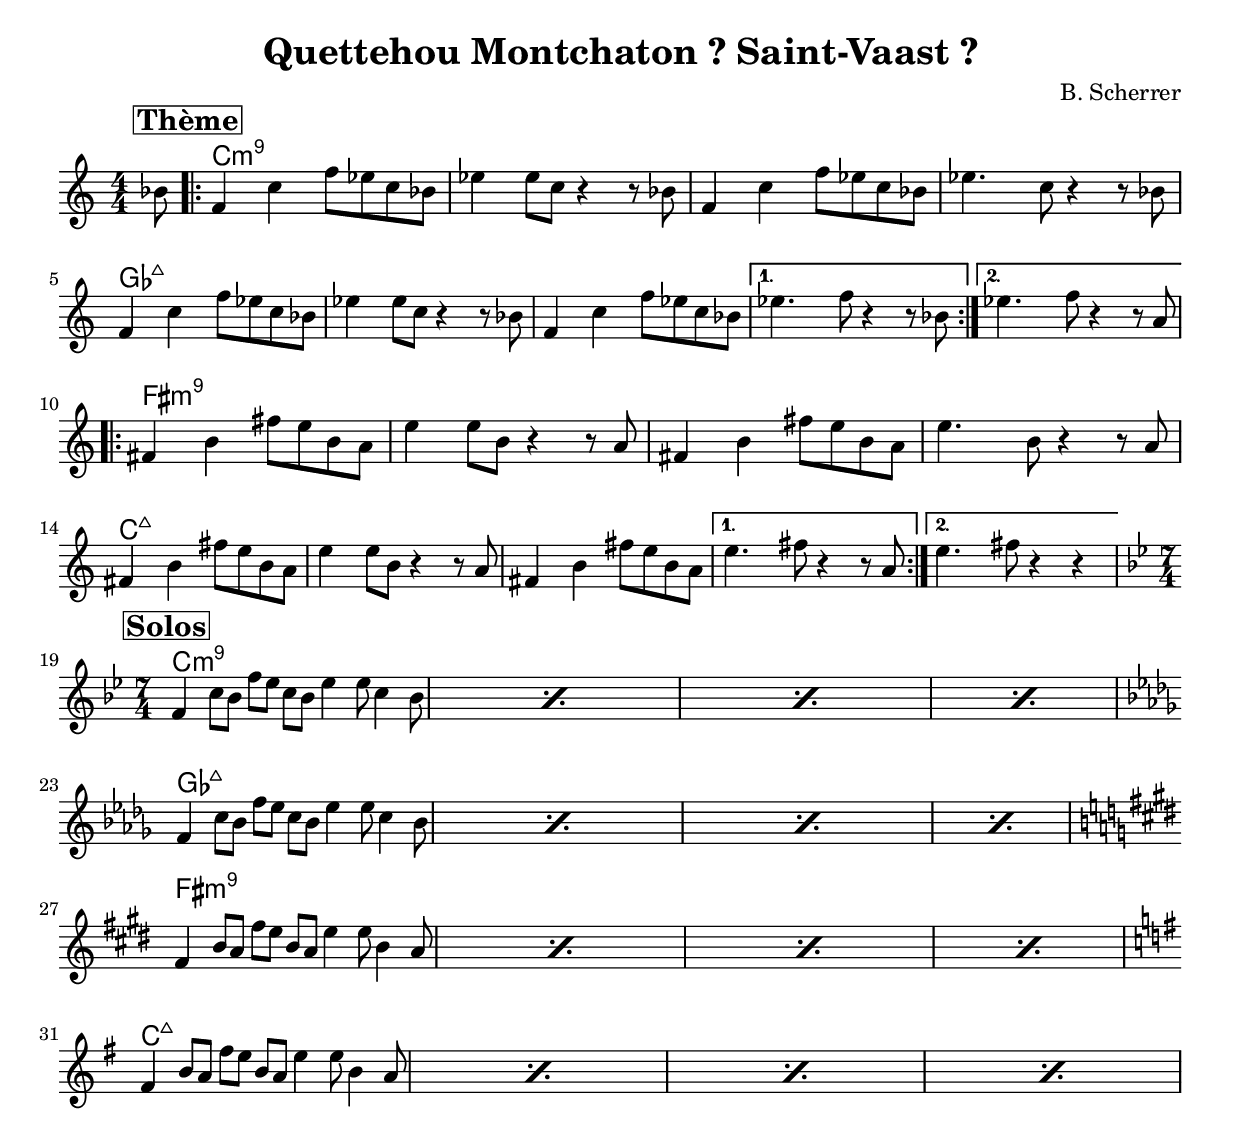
\version "2.18.2"	

noteCibleTransposition =   c   % c         % d pour Si b %  a, pour Mi b

ton = ""

indent = 0

melodie =  \relative c''{
 
  \numericTimeSignature

  
  \time 4/4
  \partial 8 bes8

  \mark \markup {\box \bold Thème}
   \key c \major
  \repeat volta 2 {
    f4 c' f8 ees c bes | ees4 ees8 c8 r4 r8 bes | f4 c' f8 ees c bes | ees4. c8 r4 r8 bes |
f4 c' f8 ees c bes | ees4 ees8 c8 r4 r8 bes8 | f4 c' f8 ees c bes |
}
  \alternative {
    { ees4. f8 r4 r8 bes,8 | }
    { ees4. f8 r4 r8 a,8 | }
  }

\repeat volta 2 {
  fis4 b fis'8 e b a | e'4 e8 b8 r4 r8 a8 | fis4 b fis'8 e b a | e'4. b8 r4 r8 a |
  fis4 b fis'8 e b a | e'4 e8 b8 r4 r8 a8 | fis4 b fis'8 e b a |
}
  \alternative {
    { e'4. fis8 r4 r8 a, | }
    { e'4. fis8 r4 r4 | }
  }

  \mark \markup {\box \bold Solos}
  \time 7/4
  \key bes \major  \repeat percent 4 {f,4 c'8 bes f' ees c bes ees4 ees8 c4 bes8 |} \break
  \key des \major  \repeat percent 4 {f4 c'8 bes f' ees c bes ees4 ees8 c4 bes8 |}  \break
  \key e \major \repeat percent 4 {fis4 b8 a fis' e b a e'4 e8 b4 a8 |}  \break
  \key g \major \repeat percent 4 {fis4 b8 a fis' e b a e'4 e8 b4 a8 |}   \break
  
}



harmonie =  \chordmode{
  \partial 8 s8
  \repeat volta 2 {
    c1:min9 | s | s | s \break
    ges:maj7 | s | s | 
  }
  \alternative { {s} {s} }
  \repeat volta 2 {
    \break
    fis:min9 | s | s | s \break
    c1:maj7 | s | s |
  }
  \alternative { {s} {s} } \break

  \time 7/4
  \tuplet 4/7 {
  \repeat percent 4 {c1:min9}
  \repeat percent 4 {ges:maj7 }
  \repeat percent 4 {fis:min9 }
  \repeat percent 4 {c1:maj7 }
 } 
}



\header {
  title = #(string-append "Quettehou Montchaton ? Saint-Vaast ?" ton )
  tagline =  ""
  composer = "B. Scherrer"
}



\score{
  <<
    \new ChordNames {
      \transpose c \noteCibleTransposition{
	\harmonie
      }
    }
    \new Staff { 
      \transpose c \noteCibleTransposition {
      \melodie
      }
    }
  >>
  \layout{ \context {      \Score      proportionalNotationDuration = #(ly:make-moment 4 30     )   } }
}






\score {
  <<
    \new Staff \with {midiInstrument = #"electric piano 1"}<< \unfoldRepeats{\melodie 
                                 }  >>
    \new Staff \with {midiInstrument = #"electric piano 1"} << \unfoldRepeats{\harmonie
                          } >> 
  >>
\midi{ \tempo 4 = 170 }
}